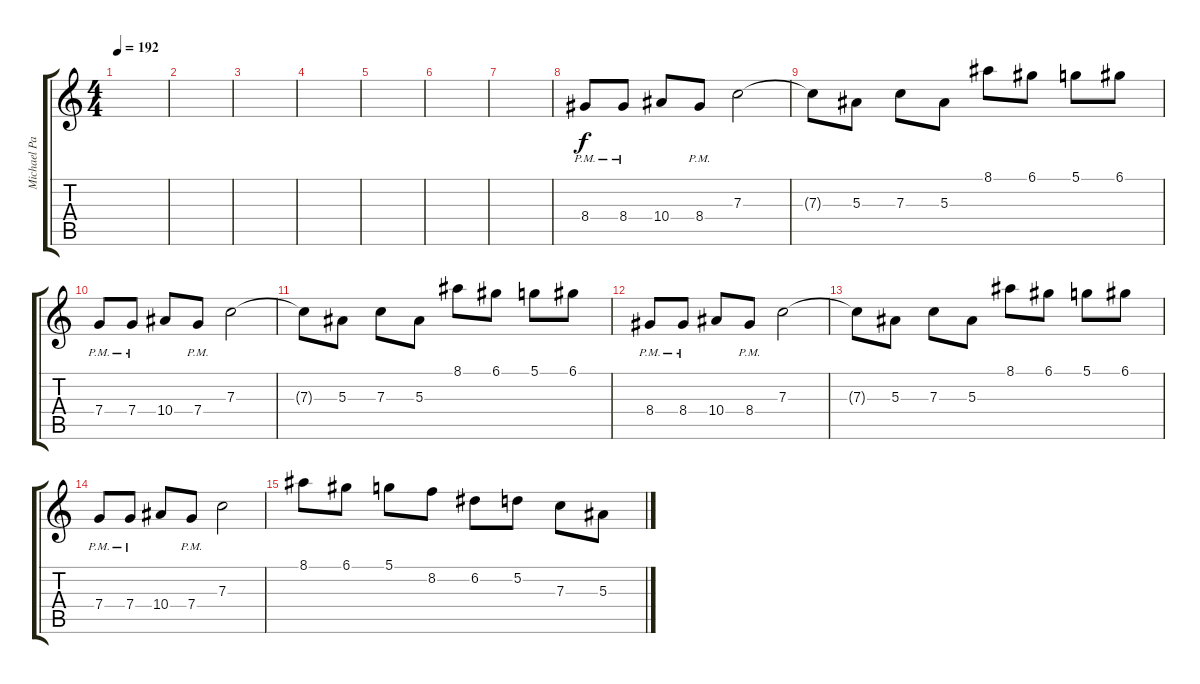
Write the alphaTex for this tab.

\track ("Michael Paget Harmonizer (Guitar)" "Michael Pa") {instrument distortionguitar}
\staff {score tabs}
\tuning (D4 A3 F3 C3 G2 C2) {hide}
\ts (4 4)
\tempo 192
\clef g2
\ks c
|
|
|
|
|
|
|
8.4{pm}.8 8.4{pm}.8 10.4.8 8.4{pm}.8 7.3.2 |
7.3{t}.8 5.3.8 7.3.8 5.3.8 8.1.8 6.1.8 5.1.8 6.1.8 |
7.4{pm}.8 7.4{pm}.8 10.4.8 7.4{pm}.8 7.3.2 |
7.3{t}.8 5.3.8 7.3.8 5.3.8 8.1.8 6.1.8 5.1.8 6.1.8 |
8.4{pm}.8 8.4{pm}.8 10.4.8 8.4{pm}.8 7.3.2 |
7.3{t}.8 5.3.8 7.3.8 5.3.8 8.1.8 6.1.8 5.1.8 6.1.8 |
7.4{pm}.8 7.4{pm}.8 10.4.8 7.4{pm}.8 7.3.2 |
8.1.8 6.1.8 5.1.8 8.2.8 6.2.8 5.2.8 7.3.8 5.3.8
